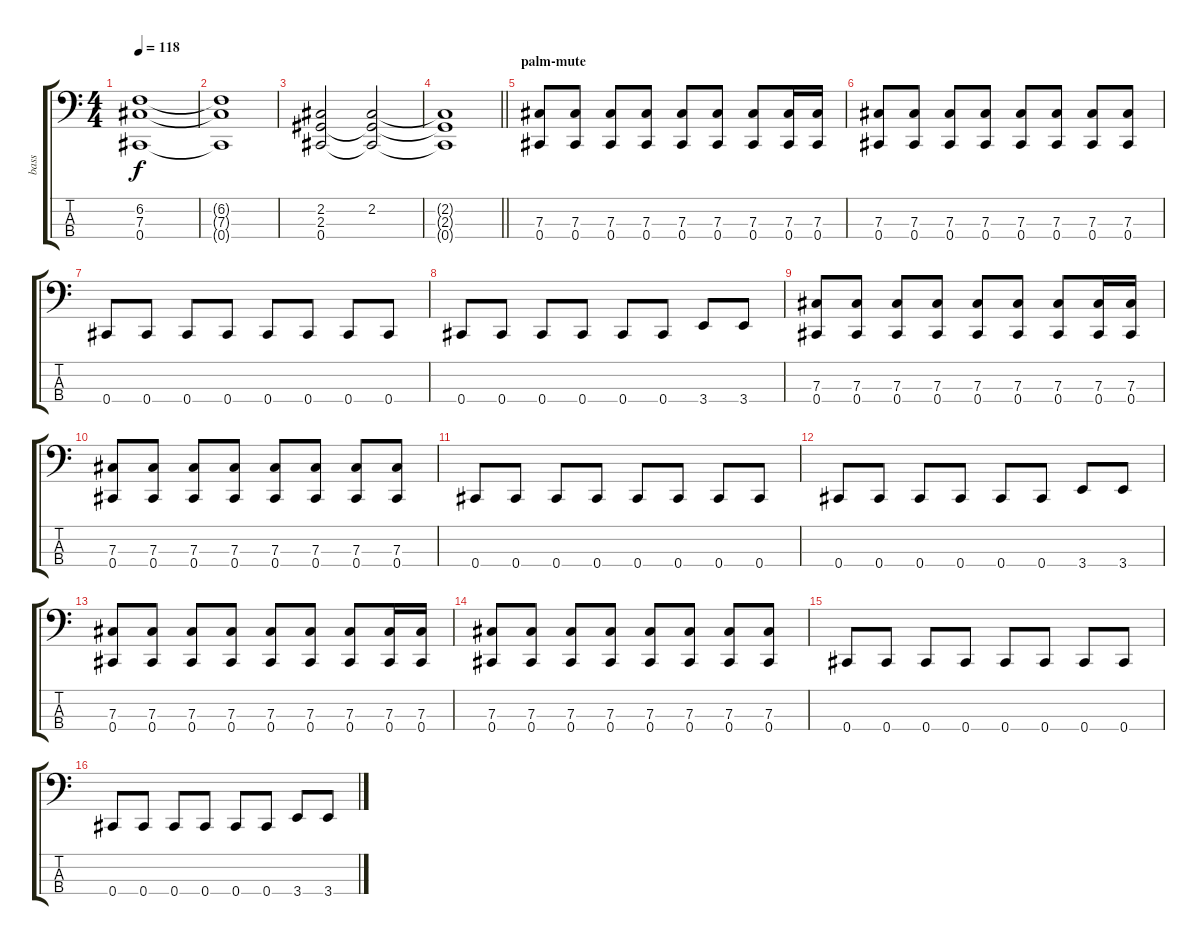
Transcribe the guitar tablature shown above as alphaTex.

\track ("bass" "bass") {instrument electricbasspick}
\staff {score tabs}
\tuning (E2 B1 Gb1 Db1) {hide}
\ts (4 4)
\tempo 118
\clef f4
\ks c
(6.2 7.3 0.4).1{dy f} |
(6.2{t} 7.3{t} 0.4{t}).1 |
(2.2 2.3 0.4).2 (2.2 2.3{t} 0.4{t}).2 |
\barLineRight lightlight
(2.2{t} 2.3{t} 0.4{t}).1 |
\section ("" "palm-mute")
(7.3 0.4).8 (7.3 0.4).8 (7.3 0.4).8 (7.3 0.4).8 (7.3 0.4).8 (7.3 0.4).8 (7.3 0.4).8 (7.3 0.4).16 (7.3 0.4).16 |
(7.3 0.4).8 (7.3 0.4).8 (7.3 0.4).8 (7.3 0.4).8 (7.3 0.4).8 (7.3 0.4).8 (7.3 0.4).8 (7.3 0.4).8 |
0.4.8 0.4.8 0.4.8 0.4.8 0.4.8 0.4.8 0.4.8 0.4.8 |
0.4.8 0.4.8 0.4.8 0.4.8 0.4.8 0.4.8 3.4.8 3.4.8 |
(7.3 0.4).8 (7.3 0.4).8 (7.3 0.4).8 (7.3 0.4).8 (7.3 0.4).8 (7.3 0.4).8 (7.3 0.4).8 (7.3 0.4).16 (7.3 0.4).16 |
(7.3 0.4).8 (7.3 0.4).8 (7.3 0.4).8 (7.3 0.4).8 (7.3 0.4).8 (7.3 0.4).8 (7.3 0.4).8 (7.3 0.4).8 |
0.4.8 0.4.8 0.4.8 0.4.8 0.4.8 0.4.8 0.4.8 0.4.8 |
0.4.8 0.4.8 0.4.8 0.4.8 0.4.8 0.4.8 3.4.8 3.4.8 |
(7.3 0.4).8 (7.3 0.4).8 (7.3 0.4).8 (7.3 0.4).8 (7.3 0.4).8 (7.3 0.4).8 (7.3 0.4).8 (7.3 0.4).16 (7.3 0.4).16 |
(7.3 0.4).8 (7.3 0.4).8 (7.3 0.4).8 (7.3 0.4).8 (7.3 0.4).8 (7.3 0.4).8 (7.3 0.4).8 (7.3 0.4).8 |
0.4.8 0.4.8 0.4.8 0.4.8 0.4.8 0.4.8 0.4.8 0.4.8 |
0.4.8 0.4.8 0.4.8 0.4.8 0.4.8 0.4.8 3.4.8 3.4.8
